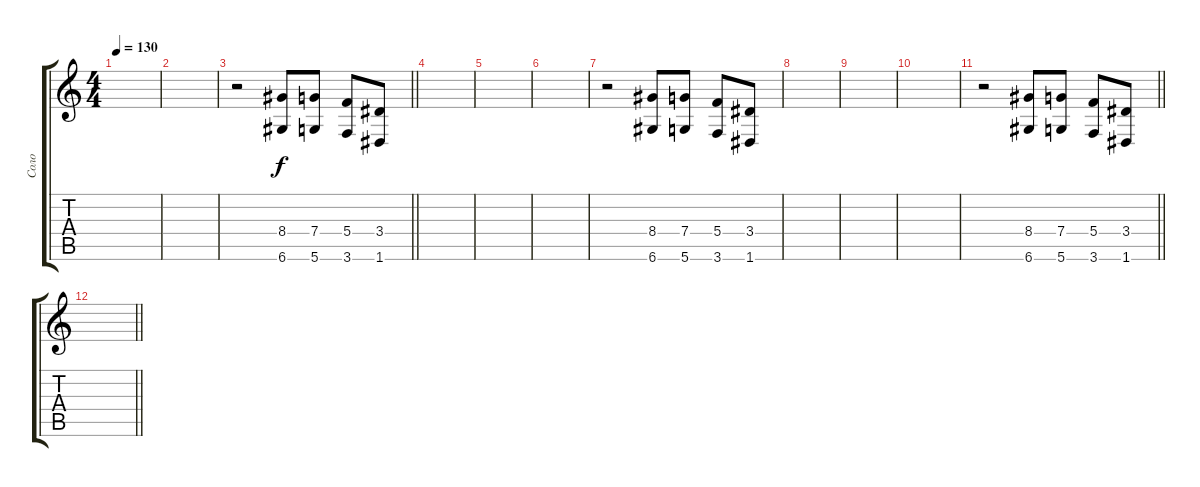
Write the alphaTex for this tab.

\track ("Соло" "Соло") {instrument overdrivenguitar}
\staff {score tabs}
\tuning (D4 A3 F3 C3 G2 D2) {hide}
\ts (4 4)
\tempo 130
\clef g2
\ks c
|
|
\barLineRight lightlight
r.2 (8.4 6.6).8 (7.4 5.6).8 (5.4 3.6).8 (3.4 1.6).8 |
|
|
|
r.2 (8.4 6.6).8 (7.4 5.6).8 (5.4 3.6).8 (3.4 1.6).8 |
|
|
|
\barLineRight lightlight
r.2 (8.4 6.6).8 (7.4 5.6).8 (5.4 3.6).8 (3.4 1.6).8 |
\barLineRight lightlight
